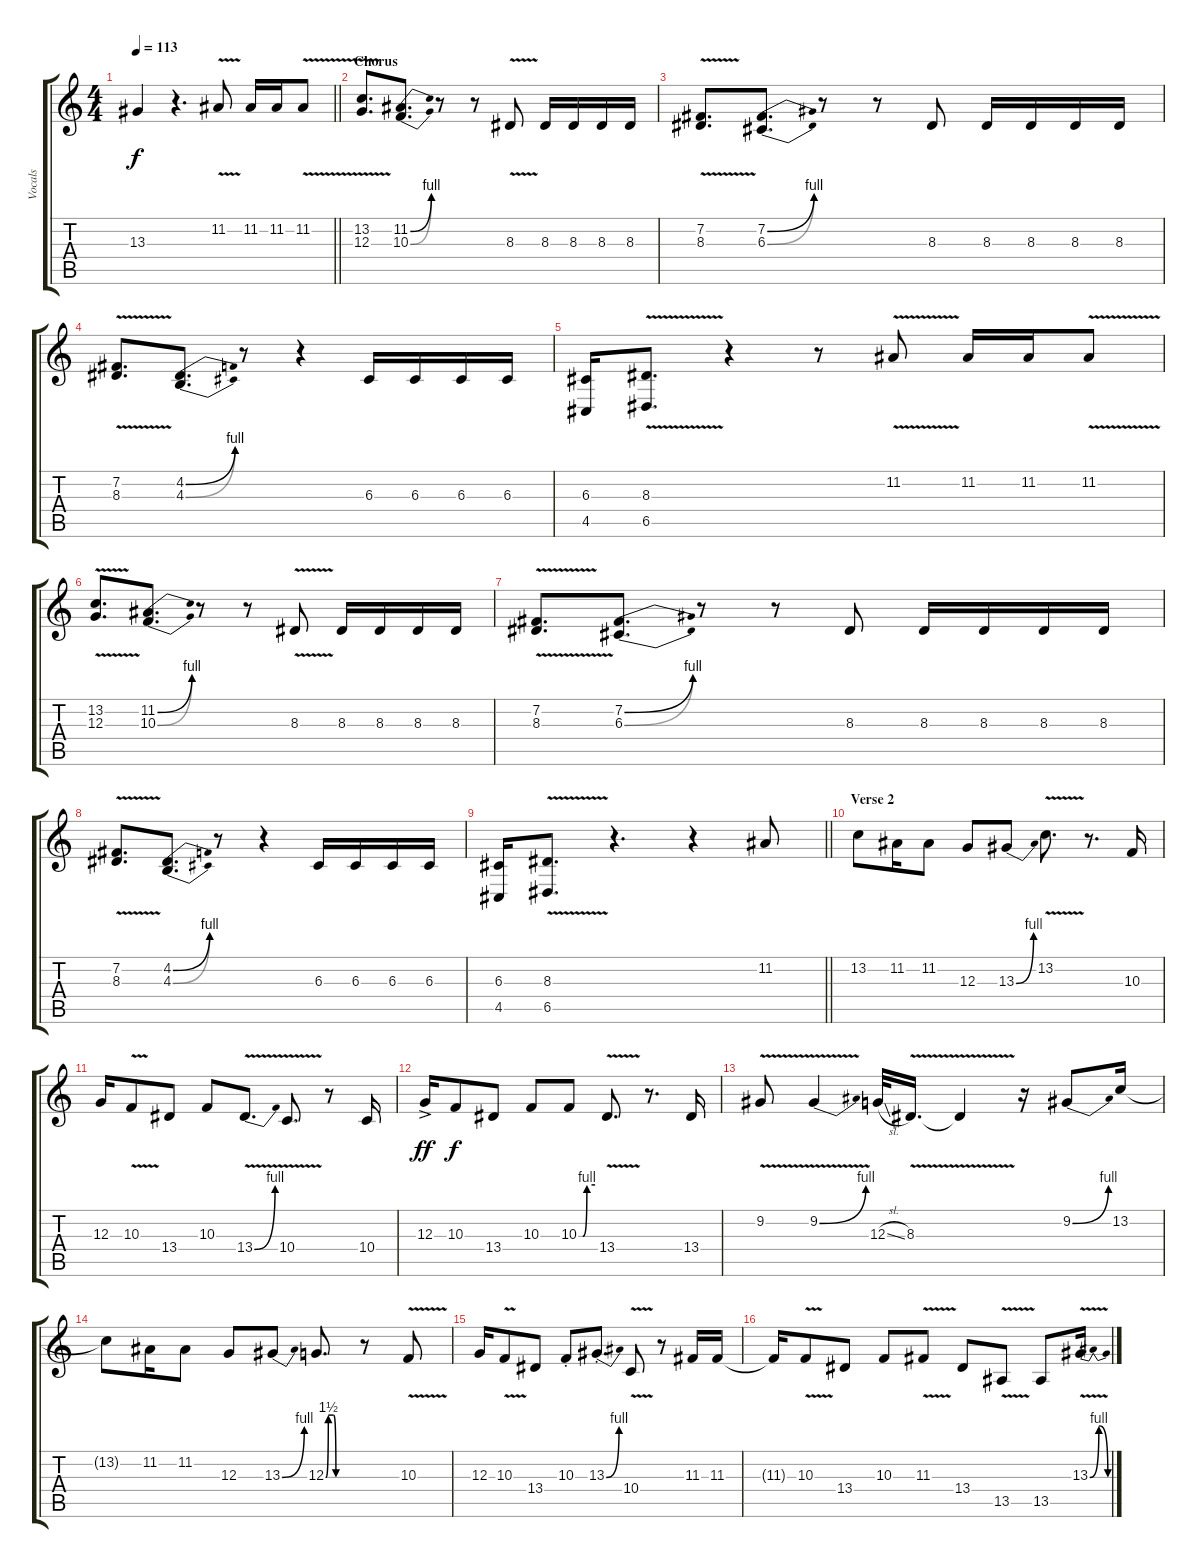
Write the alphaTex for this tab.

\track ("Vocals" "Vocals") {instrument trumpet bank 255}
\staff {score tabs}
\tuning (E4 B3 G3 D3 A2 E2) {hide}
\ts (4 4)
\tempo 113
\clef g2
\barLineRight lightlight
\ks c
13.3{t}.4{dy f} r.4{d} 11.2{v}.8 11.2.16 11.2.16 11.2{v}.8 |
\section ("" "Chorus")
(13.2{v} 12.3{v}).8{d} (11.2{be (bend 0 0 60 4)} 10.3{be (bend 0 0 60 4)}).8{d} r.8 r.8 8.3{v}.8 8.3.16 8.3.16 8.3.16 8.3.16 |
(7.2{v} 8.3{v}).8{d} (7.2{be (bend 0 0 60 4)} 6.3{be (bend 0 0 60 4)}).8{d} r.8 r.8 8.3.8 8.3.16 8.3.16 8.3.16 8.3.16 |
(7.2{v} 8.3{v}).8{d} (4.2{be (bend 0 0 60 4)} 4.3{be (bend 0 0 60 4)}).8{d} r.8 r.4 6.3.16 6.3.16 6.3.16 6.3.16 |
(6.3 4.5).16 (8.3{v} 6.5{v}).8{d} r.4 r.8 11.2{v}.8 11.2.16 11.2.16 11.2{v}.8 |
(13.2{v} 12.3{v}).8{d} (11.2{be (bend 0 0 60 4)} 10.3{be (bend 0 0 60 4)}).8{d} r.8 r.8 8.3{v}.8 8.3.16 8.3.16 8.3.16 8.3.16 |
(7.2{v} 8.3{v}).8{d} (7.2{be (bend 0 0 60 4)} 6.3{be (bend 0 0 60 4)}).8{d} r.8 r.8 8.3.8 8.3.16 8.3.16 8.3.16 8.3.16 |
(7.2{v} 8.3{v}).8{d} (4.2{be (bend 0 0 60 4)} 4.3{be (bend 0 0 60 4)}).8{d} r.8 r.4 6.3.16 6.3.16 6.3.16 6.3.16 |
\barLineRight lightlight
(6.3 4.5).16 (8.3{v} 6.5{v}).8{d} r.4{d} r.4 11.2.8 |
\section ("" "Verse 2")
13.2.8 11.2.16 11.2.8 12.3.8 13.3{be (bend 0 0 60 4)}.8 13.2{v}.8{d} r.8{d} 10.3.16 |
12.3.16 10.3{v}.8 13.4.8 10.3.8 13.4{be (bend 0 0 60 4) v}.8{d} 10.4{v}.8{d} r.8 10.4.16 |
12.3{ac}.16{dy ff} 10.3.8{dy f} 13.4.8 10.3.8 10.3{be (custom 0 0 15 0 30 4 60 4)}.8 13.4{v}.8{d} r.8{d} 13.4.16 |
9.2{v}.8 9.2{be (bend 0 0 60 4) v}.4 12.3{sl}.32 8.3{v}.16{d} 8.3{t}.4 r.16 9.2{be (bend 0 0 60 4)}.8 13.2.16 |
13.2{t}.8 11.2.16 11.2.8 12.3.8 13.3{be (bend 0 0 60 4)}.8 12.3{be (custom 0 0 5 6 15 6 20 0 60 0)}.8{d} r.8 10.3{v}.8 |
12.3.16 10.3{v}.8 13.4.8 10.3{st}.8 13.3{be (bend 0 0 60 4) st}.8{d} 10.4{v}.8 r.8 11.3.16 11.3.16 |
11.3{t}.16 10.3{v}.8 13.4.8 10.3.8 11.3{v}.8 13.4.8 13.5{v}.8 13.5.8 13.3{be (bendrelease 0 0 15 4 52 4 60 0) v}.16
